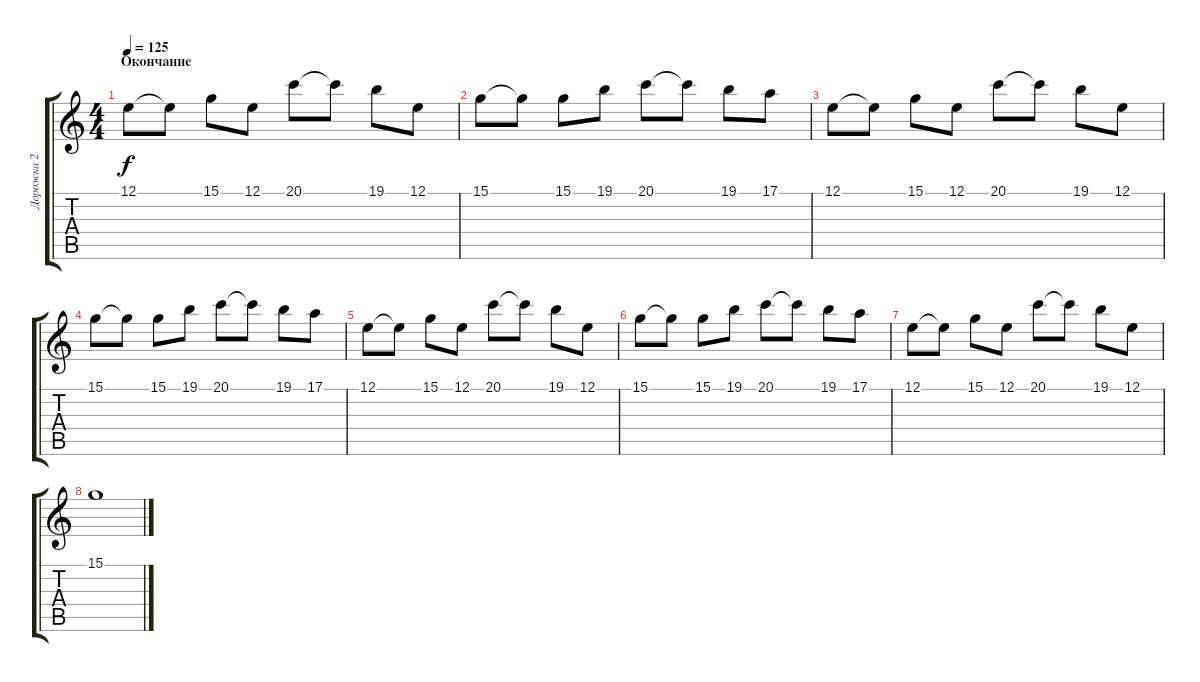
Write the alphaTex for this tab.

\track ("Дорожка 2" "Дорожка 2") {instrument rockorgan}
\staff {score tabs}
\tuning (E4 B3 G3 D3 A2 E2) {hide}
\ts (4 4)
\section ("" "Окончание")
\tempo 125
\clef g2
\ks c
12.1.8{dy f} 12.1{t}.8 15.1.8 12.1.8 20.1.8 20.1{t}.8 19.1.8 12.1.8 |
15.1.8 15.1{t}.8 15.1.8 19.1.8 20.1.8 20.1{t}.8 19.1.8 17.1.8 |
12.1.8 12.1{t}.8 15.1.8 12.1.8 20.1.8 20.1{t}.8 19.1.8 12.1.8 |
15.1.8 15.1{t}.8 15.1.8 19.1.8 20.1.8 20.1{t}.8 19.1.8 17.1.8 |
12.1.8 12.1{t}.8 15.1.8 12.1.8 20.1.8 20.1{t}.8 19.1.8 12.1.8 |
15.1.8 15.1{t}.8 15.1.8 19.1.8 20.1.8 20.1{t}.8 19.1.8 17.1.8 |
12.1.8 12.1{t}.8 15.1.8 12.1.8 20.1.8 20.1{t}.8 19.1.8 12.1.8 |
15.1.1
